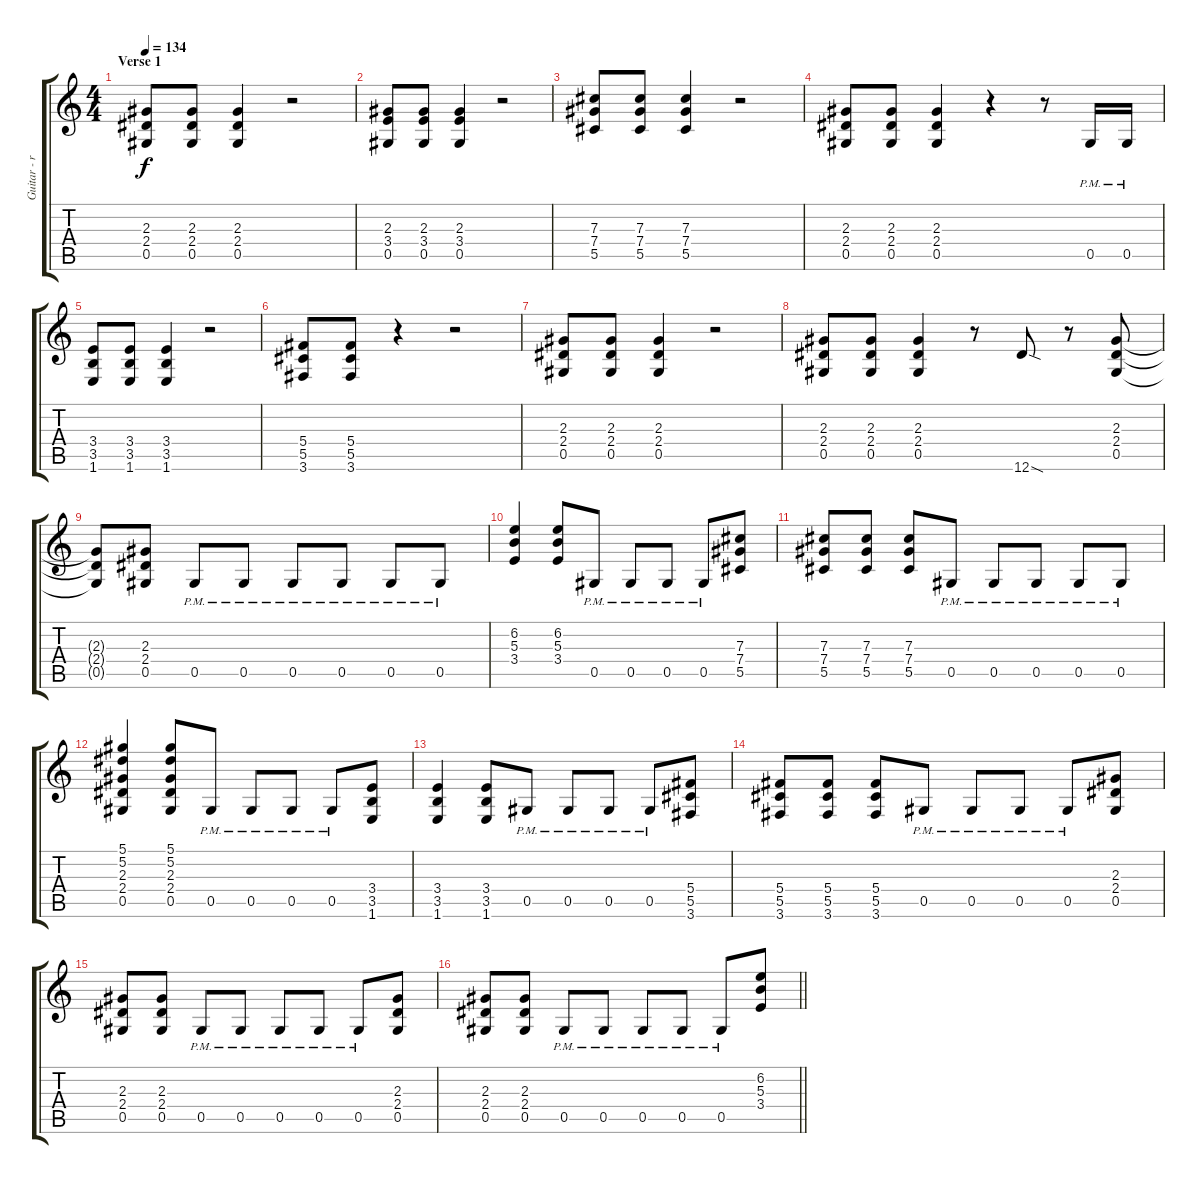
\track ("Guitar - right" "Guitar - r") {instrument distortionguitar}
\staff {score tabs}
\tuning (Eb4 Bb3 Gb3 Db3 Ab2 Eb2) {hide}
\ts (4 4)
\section ("" "Verse 1")
\tempo 134
\clef g2
\ks c
(2.3 2.4 0.5).8{dy f} (2.3 2.4 0.5).8 (2.3 2.4 0.5).4 r.2 |
(2.3 3.4 0.5).8 (2.3 3.4 0.5).8 (2.3 3.4 0.5).4 r.2 |
(7.3 7.4 5.5).8 (7.3 7.4 5.5).8 (7.3 7.4 5.5).4 r.2 |
(2.3 2.4 0.5).8 (2.3 2.4 0.5).8 (2.3 2.4 0.5).4 r.4 r.8 0.5{pm}.16 0.5{pm}.16 |
(3.4 3.5 1.6).8 (3.4 3.5 1.6).8 (3.4 3.5 1.6).4 r.2 |
(5.4 5.5 3.6).8 (5.4 5.5 3.6).8 r.4 r.2 |
(2.3 2.4 0.5).8 (2.3 2.4 0.5).8 (2.3 2.4 0.5).4 r.2 |
(2.3 2.4 0.5).8 (2.3 2.4 0.5).8 (2.3 2.4 0.5).4 r.8 12.6{sod}.8 r.8 (2.3 2.4 0.5).8 |
(2.3{t} 2.4{t} 0.5{t}).8 (2.3 2.4 0.5).8 0.5{pm}.8 0.5{pm}.8 0.5{pm}.8 0.5{pm}.8 0.5{pm}.8 0.5{pm}.8 |
(6.2 5.3 3.4).4 (6.2 5.3 3.4).8 0.5{pm}.8 0.5{pm}.8 0.5{pm}.8 0.5{pm}.8 (7.3 7.4 5.5).8 |
(7.3 7.4 5.5).8 (7.3 7.4 5.5).8 (7.3 7.4 5.5).8 0.5{pm}.8 0.5{pm}.8 0.5{pm}.8 0.5{pm}.8 0.5{pm}.8 |
(5.1 5.2 2.3 2.4 0.5).4 (5.1 5.2 2.3 2.4 0.5).8 0.5{pm}.8 0.5{pm}.8 0.5{pm}.8 0.5{pm}.8 (3.4 3.5 1.6).8 |
(3.4 3.5 1.6).4 (3.4 3.5 1.6).8 0.5{pm}.8 0.5{pm}.8 0.5{pm}.8 0.5{pm}.8 (5.4 5.5 3.6).8 |
(5.4 5.5 3.6).8 (5.4 5.5 3.6).8 (5.4 5.5 3.6).8 0.5{pm}.8 0.5{pm}.8 0.5{pm}.8 0.5{pm}.8 (2.3 2.4 0.5).8 |
(2.3 2.4 0.5).8 (2.3 2.4 0.5).8 0.5{pm}.8 0.5{pm}.8 0.5{pm}.8 0.5{pm}.8 0.5{pm}.8 (2.3 2.4 0.5).8 |
\barLineRight lightlight
(2.3 2.4 0.5).8 (2.3 2.4 0.5).8 0.5{pm}.8 0.5{pm}.8 0.5{pm}.8 0.5{pm}.8 0.5{pm}.8 (6.2 5.3 3.4).8
